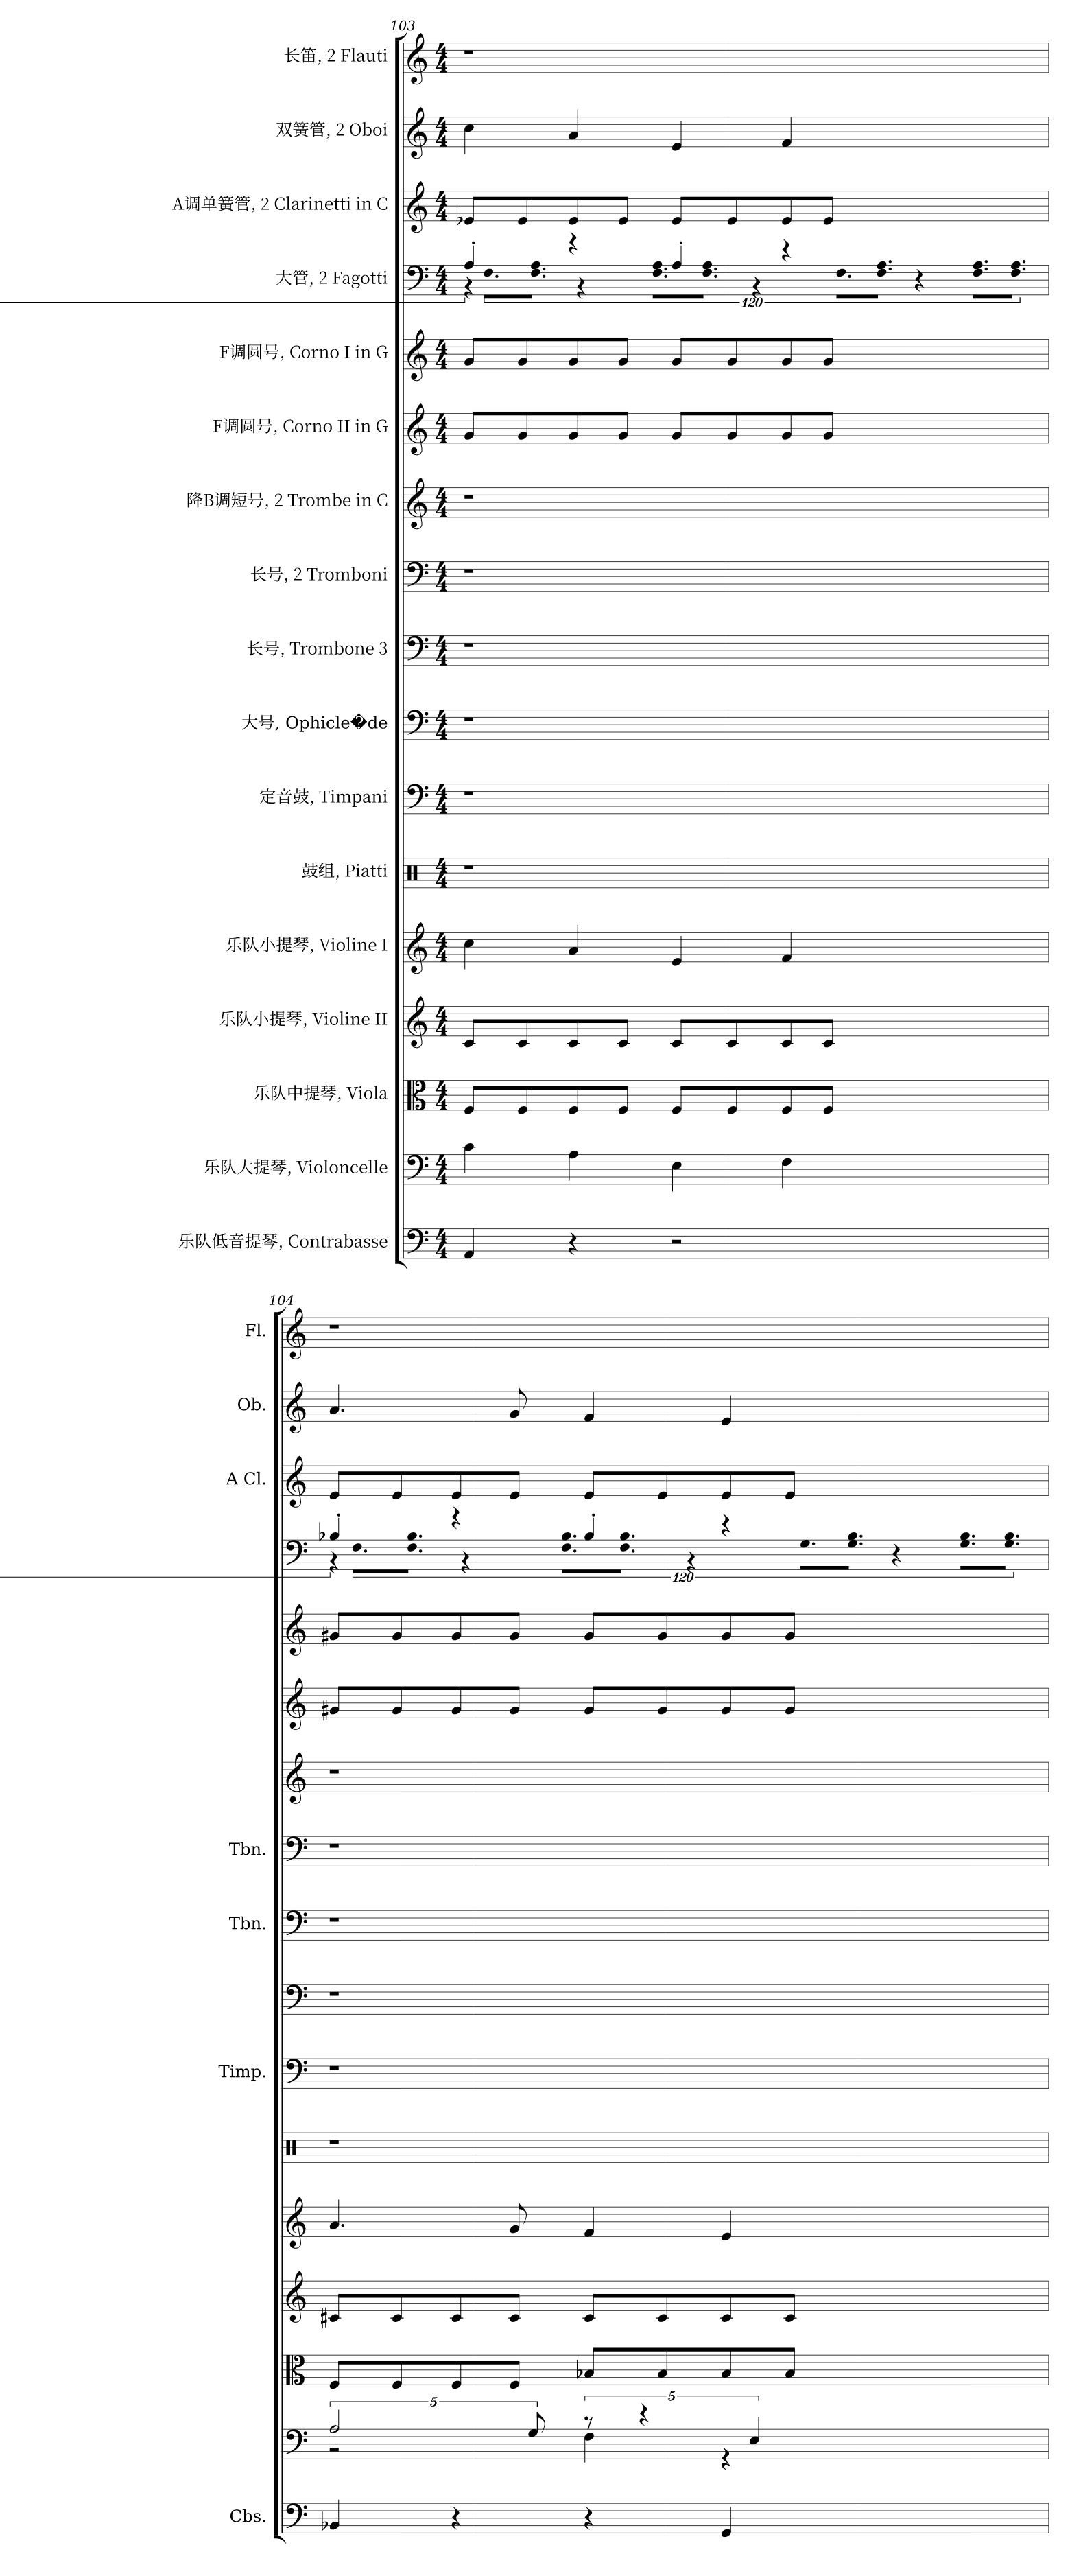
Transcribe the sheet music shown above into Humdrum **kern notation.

**kern	**kern	**kern	**kern	**kern	**kern	**kern	**kern	**kern	**kern	**kern	**kern	**kern	**kern	**kern	**kern	**kern
*part17	*part16	*part15	*part14	*part13	*part12	*part11	*part10	*part9	*part8	*part7	*part6	*part5	*part4	*part3	*part2	*part1
*staff17	*staff16	*staff15	*staff14	*staff13	*staff12	*staff11	*staff10	*staff9	*staff8	*staff7	*staff6	*staff5	*staff4	*staff3	*staff2	*staff1
*I"乐队低音提琴, Contrabasse	*I"乐队大提琴, Violoncelle	*I"乐队中提琴, Viola	*I"乐队小提琴, Violine II	*I"乐队小提琴, Violine I	*I"鼓组, Piatti	*I"定音鼓, Timpani	*I"大号, Ophicle�de	*I"长号, Trombone 3	*I"长号, 2 Tromboni	*I"降B调短号, 2 Trombe in C	*I"F调圆号, Corno II in G	*I"F调圆号, Corno I in G	*I"大管, 2 Fagotti	*I"A调单簧管, 2 Clarinetti in C	*I"双簧管, 2 Oboi	*I"长笛, 2 Flauti
*I'Cbs.	*	*	*	*	*	*I'Timp.	*	*I'Tbn.	*I'Tbn.	*	*	*	*	*I'A Cl.	*I'Ob.	*I'Fl.
*clefF4	*clefF4	*clefC3	*clefG2	*clefG2	*clefX	*clefF4	*clefF4	*clefF4	*clefF4	*clefG2	*clefG2	*clefG2	*clefF4	*clefG2	*clefG2	*clefG2
*ITrd7c12	*	*	*	*	*	*	*	*	*	*ITrd1c2	*ITrd4c7	*ITrd4c7	*	*ITrd2c3	*	*
*k[]	*k[]	*k[]	*k[]	*k[]	*k[]	*k[]	*k[]	*k[]	*k[]	*k[b-e-]	*k[b-]	*k[b-]	*k[]	*k[f#c#g#]	*k[]	*k[]
*M4/4	*M4/4	*M4/4	*M4/4	*M4/4	*M4/4	*M4/4	*M4/4	*M4/4	*M4/4	*M4/4	*M4/4	*M4/4	*M4/4	*M4/4	*M4/4	*M4/4
*MM152	*MM152	*MM152	*MM152	*MM152	*MM152	*MM152	*MM152	*MM152	*MM152	*MM152	*MM152	*MM152	*MM152	*MM152	*MM152	*MM152
=103	=103	=103	=103	=103	=103	=103	=103	=103	=103	=103	=103	=103	=103	=103	=103	=103
*	*	*	*	*	*	*	*	*	*	*	*	*	*^	*	*	*
!	!	!	!	!	!	!	!	!	!	!	!	!	!	!LO:N:vis=32	!	!	!
4AAA/	4c\	8F/L	8c/L	4cc\	1r	1r	1r	1r	1r	1r	8c/L	8c/L	4A'/	640%23r	8cn/L	4cc\	1r
!	!	!	!	!	!	!	!	!	!	!	!	!	!	!LO:N:vis=16.	!	!	!
.	.	.	.	.	.	.	.	.	.	.	.	.	.	960%103F\LL	.	.	.
.	.	8F/	8c/	.	.	.	.	.	.	.	8c/	8c/	.	.	8c/	.	.
!	!	!	!	!	!	!	!	!	!	!	!	!	!	!LO:N:vis=16.	!	!	!
.	.	.	.	.	.	.	.	.	.	.	.	.	.	960%103F\ 960%103A\JJ	.	.	.
4r	4A\	8F/	8c/	4a/	.	.	.	.	.	.	8c/	8c/	4r	.	8c/	4a/	.
!	!	!	!	!	!	!	!	!	!	!	!	!	!	!LO:N:vis=32	!	!	!
.	.	.	.	.	.	.	.	.	.	.	.	.	.	640%23r	.	.	.
!	!	!	!	!	!	!	!	!	!	!	!	!	!	!LO:N:vis=16.	!	!	!
.	.	.	.	.	.	.	.	.	.	.	.	.	.	960%103F\ 960%103A\LL	.	.	.
.	.	8F/J	8c/J	.	.	.	.	.	.	.	8c/J	8c/J	.	.	8c/J	.	.
!	!	!	!	!	!	!	!	!	!	!	!	!	!	!LO:N:vis=16.	!	!	!
.	.	.	.	.	.	.	.	.	.	.	.	.	.	960%103F\ 960%103A\JJ	.	.	.
2r	4E\	8F/L	8c/L	4e/	.	.	.	.	.	.	8c/L	8c/L	4A'/	.	8c/L	4e/	.
!	!	!	!	!	!	!	!	!	!	!	!	!	!	!LO:N:vis=32	!	!	!
.	.	.	.	.	.	.	.	.	.	.	.	.	.	640%23r	.	.	.
!	!	!	!	!	!	!	!	!	!	!	!	!	!	!LO:N:vis=16.	!	!	!
.	.	.	.	.	.	.	.	.	.	.	.	.	.	960%103F\LL	.	.	.
.	.	8F/	8c/	.	.	.	.	.	.	.	8c/	8c/	.	.	8c/	.	.
!	!	!	!	!	!	!	!	!	!	!	!	!	!	!LO:N:vis=16.	!	!	!
.	.	.	.	.	.	.	.	.	.	.	.	.	.	960%103F\ 960%103A\JJ	.	.	.
.	4F\	8F/	8c/	4f/	.	.	.	.	.	.	8c/	8c/	4r	.	8c/	4f/	.
!	!	!	!	!	!	!	!	!	!	!	!	!	!	!LO:N:vis=32	!	!	!
.	.	.	.	.	.	.	.	.	.	.	.	.	.	640%23r	.	.	.
!	!	!	!	!	!	!	!	!	!	!	!	!	!	!LO:N:vis=16.	!	!	!
.	.	.	.	.	.	.	.	.	.	.	.	.	.	960%103F\ 960%103A\LL	.	.	.
.	.	8F/J	8c/J	.	.	.	.	.	.	.	8c/J	8c/J	.	.	8c/J	.	.
!	!	!	!	!	!	!	!	!	!	!	!	!	!	!LO:N:vis=16.	!	!	!
.	.	.	.	.	.	.	.	.	.	.	.	.	.	960%103F\ 960%103A\JJ	.	.	.
480ryy	480ryy	480ryy	480ryy	480ryy	480ryy	480ryy	480ryy	480ryy	480ryy	480ryy	480ryy	480ryy	480ryy	.	480ryy	480ryy	480ryy
!!LO:PB:g=z
=104	=104	=104	=104	=104	=104	=104	=104	=104	=104	=104	=104	=104	=104	=104	=104	=104	=104
*	*	*	*	*	*	*	*	*	*	*	*	*	*	*	*	*	*MM152
*	*^	*	*	*	*	*	*	*	*	*	*	*	*	*	*	*	*
!	!	!	!	!	!	!	!	!	!	!	!	!	!	!	!LO:N:vis=32	!	!	!
4BBB-X/	5%2A/	2r	8F/L	8c#X/L	4.a/	1r	1r	1r	1r	1r	1r	8c#X/L	8c#X/L	4B-X'/	640%23r	8c#/L	4.a/	1r
!	!	!	!	!	!	!	!	!	!	!	!	!	!	!	!LO:N:vis=16.	!	!	!
.	.	.	.	.	.	.	.	.	.	.	.	.	.	.	960%103F\LL	.	.	.
.	.	.	8F/	8c#/	.	.	.	.	.	.	.	8c#/	8c#/	.	.	8c#/	.	.
!	!	!	!	!	!	!	!	!	!	!	!	!	!	!	!LO:N:vis=16.	!	!	!
.	.	.	.	.	.	.	.	.	.	.	.	.	.	.	960%103F\ 960%103B-\JJ	.	.	.
4r	.	.	8F/	8c#/	.	.	.	.	.	.	.	8c#/	8c#/	4r	.	8c#/	.	.
!	!	!	!	!	!	!	!	!	!	!	!	!	!	!	!LO:N:vis=32	!	!	!
.	.	.	.	.	.	.	.	.	.	.	.	.	.	.	640%23r	.	.	.
!	!	!	!	!	!	!	!	!	!	!	!	!	!	!	!LO:N:vis=16.	!	!	!
.	.	.	.	.	.	.	.	.	.	.	.	.	.	.	960%103F\ 960%103B-\LL	.	.	.
.	.	.	8F/J	8c#/J	8g/	.	.	.	.	.	.	8c#/J	8c#/J	.	.	8c#/J	8g/	.
!	!	!	!	!	!	!	!	!	!	!	!	!	!	!	!LO:N:vis=16.	!	!	!
.	.	.	.	.	.	.	.	.	.	.	.	.	.	.	960%103F\ 960%103B-\JJ	.	.	.
.	10G/	.	.	.	.	.	.	.	.	.	.	.	.	.	.	.	.	.
4r	10r	4F\	8B-X/L	8c#/L	4f/	.	.	.	.	.	.	8c#/L	8c#/L	4B-'/	.	8c#/L	4f/	.
!	!	!	!	!	!	!	!	!	!	!	!	!	!	!	!LO:N:vis=32	!	!	!
.	.	.	.	.	.	.	.	.	.	.	.	.	.	.	640%23r	.	.	.
!	!	!	!	!	!	!	!	!	!	!	!	!	!	!	!LO:N:vis=16.	!	!	!
.	.	.	.	.	.	.	.	.	.	.	.	.	.	.	960%103G\LL	.	.	.
.	5r	.	.	.	.	.	.	.	.	.	.	.	.	.	.	.	.	.
.	.	.	8B-/	8c#/	.	.	.	.	.	.	.	8c#/	8c#/	.	.	8c#/	.	.
!	!	!	!	!	!	!	!	!	!	!	!	!	!	!	!LO:N:vis=16.	!	!	!
.	.	.	.	.	.	.	.	.	.	.	.	.	.	.	960%103G\ 960%103B-\JJ	.	.	.
4GGG/	.	4r	8B-/	8c#/	4e/	.	.	.	.	.	.	8c#/	8c#/	4r	.	8c#/	4e/	.
!	!	!	!	!	!	!	!	!	!	!	!	!	!	!	!LO:N:vis=32	!	!	!
.	.	.	.	.	.	.	.	.	.	.	.	.	.	.	640%23r	.	.	.
!	!	!	!	!	!	!	!	!	!	!	!	!	!	!	!LO:N:vis=16.	!	!	!
.	.	.	.	.	.	.	.	.	.	.	.	.	.	.	960%103G\ 960%103B-\LL	.	.	.
.	5E/	.	.	.	.	.	.	.	.	.	.	.	.	.	.	.	.	.
.	.	.	8B-/J	8c#/J	.	.	.	.	.	.	.	8c#/J	8c#/J	.	.	8c#/J	.	.
!	!	!	!	!	!	!	!	!	!	!	!	!	!	!	!LO:N:vis=16.	!	!	!
.	.	.	.	.	.	.	.	.	.	.	.	.	.	.	960%103G\ 960%103B-\JJ	.	.	.
480ryy	480ryy	480ryy	480ryy	480ryy	480ryy	480ryy	480ryy	480ryy	480ryy	480ryy	480ryy	480ryy	480ryy	480ryy	.	480ryy	480ryy	480ryy
*	*v	*v	*	*	*	*	*	*	*	*	*	*	*	*v	*v	*	*	*
=	=	=	=	=	=	=	=	=	=	=	=	=	=	=	=	=
*-	*-	*-	*-	*-	*-	*-	*-	*-	*-	*-	*-	*-	*-	*-	*-	*-
